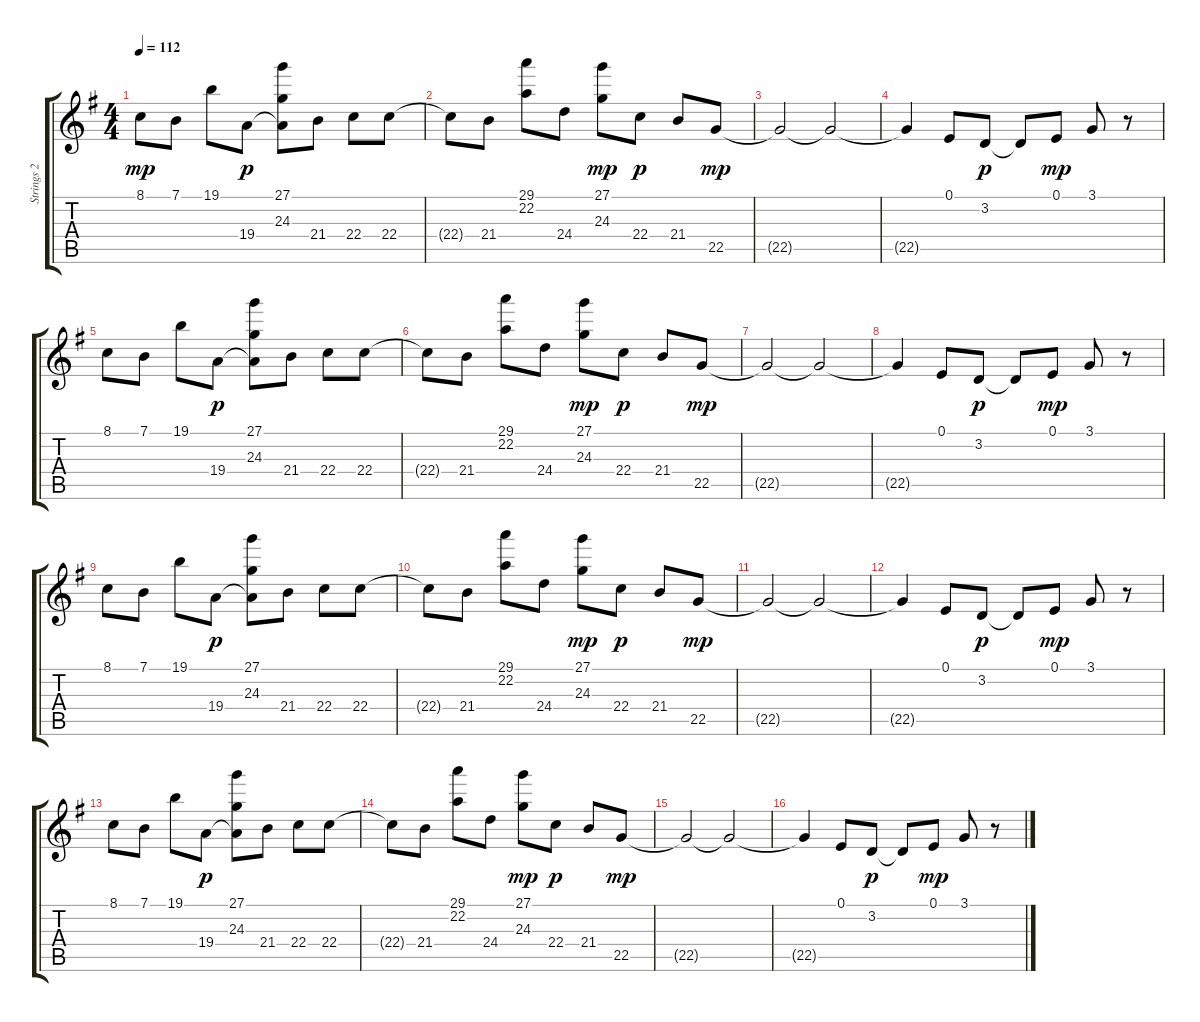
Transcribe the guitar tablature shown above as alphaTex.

\track ("Strings 2" "Strings 2") {instrument synthstrings1}
\staff {score tabs}
\tuning (E4 B3 G3 D3 A2 E2) {hide}
\ts (4 4)
\tempo 112
\clef g2
\ks g
8.1.8{dy mp} 7.1.8 19.1.8 19.4.8{dy p} (27.1 24.3 19.4{t}).8 21.4.8 22.4.8 22.4.8 |
22.4{t}.8 21.4.8 (29.1 22.2).8 24.4.8 (27.1 24.3).8{dy mp} 22.4.8{dy p} 21.4.8 22.5.8{dy mp} |
22.5{t}.2 22.5{t}.2 |
22.5{t}.4 0.1.8 3.2.8{dy p} 3.2{t}.8 0.1.8{dy mp} 3.1.8 r.8 |
8.1.8 7.1.8 19.1.8 19.4.8{dy p} (27.1 24.3 19.4{t}).8 21.4.8 22.4.8 22.4.8 |
22.4{t}.8 21.4.8 (29.1 22.2).8 24.4.8 (27.1 24.3).8{dy mp} 22.4.8{dy p} 21.4.8 22.5.8{dy mp} |
22.5{t}.2 22.5{t}.2 |
22.5{t}.4 0.1.8 3.2.8{dy p} 3.2{t}.8 0.1.8{dy mp} 3.1.8 r.8 |
8.1.8 7.1.8 19.1.8 19.4.8{dy p} (27.1 24.3 19.4{t}).8 21.4.8 22.4.8 22.4.8 |
22.4{t}.8 21.4.8 (29.1 22.2).8 24.4.8 (27.1 24.3).8{dy mp} 22.4.8{dy p} 21.4.8 22.5.8{dy mp} |
22.5{t}.2 22.5{t}.2 |
22.5{t}.4 0.1.8 3.2.8{dy p} 3.2{t}.8 0.1.8{dy mp} 3.1.8 r.8 |
8.1.8 7.1.8 19.1.8 19.4.8{dy p} (27.1 24.3 19.4{t}).8 21.4.8 22.4.8 22.4.8 |
22.4{t}.8 21.4.8 (29.1 22.2).8 24.4.8 (27.1 24.3).8{dy mp} 22.4.8{dy p} 21.4.8 22.5.8{dy mp} |
22.5{t}.2 22.5{t}.2 |
22.5{t}.4 0.1.8 3.2.8{dy p} 3.2{t}.8 0.1.8{dy mp} 3.1.8 r.8
